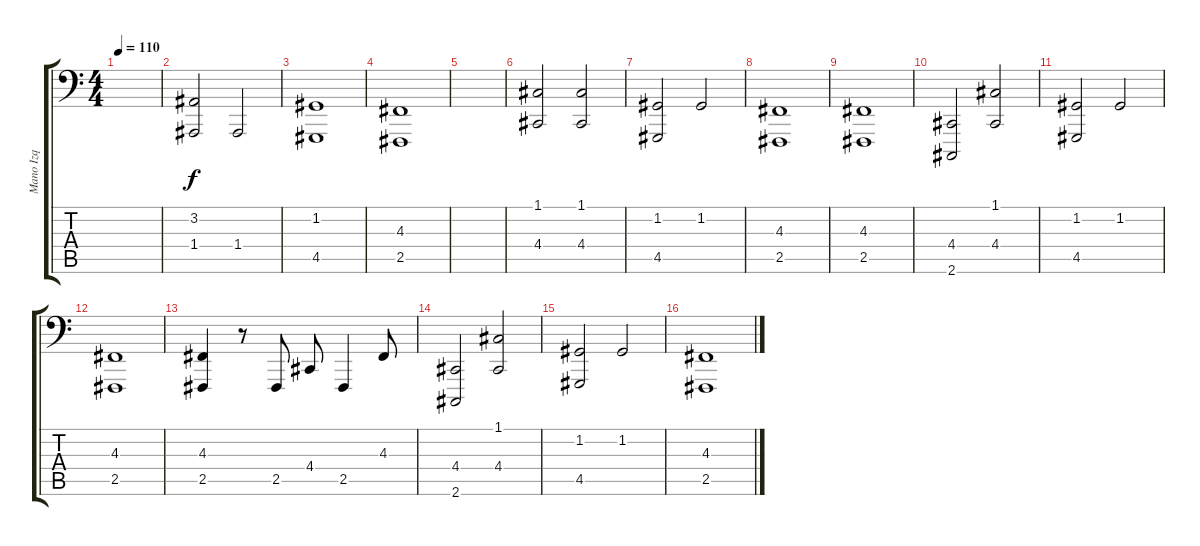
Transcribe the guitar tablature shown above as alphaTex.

\track ("Mano Izq" "Mano Izq") {instrument acousticgrandpiano}
\staff {score tabs}
\tuning (C3 G2 D2 A1 E1 B0) {hide}
\ts (4 4)
\tempo 110
\clef f4
\ks c
|
(3.2 1.4).2 1.4.2 |
(1.2 4.5).1 |
(4.3 2.5).1 |
|
(1.1 4.4).2 (1.1 4.4).2 |
(1.2 4.5).2 1.2.2 |
(4.3 2.5).1 |
(4.3 2.5).1 |
(4.4 2.6).2 (1.1 4.4).2 |
(1.2 4.5).2 1.2.2 |
(4.3 2.5).1 |
(4.3 2.5).4 r.8 2.5.8 4.4.8 2.5.4 4.3.8 |
(4.4 2.6).2 (1.1 4.4).2 |
(1.2 4.5).2 1.2.2 |
(4.3 2.5).1
